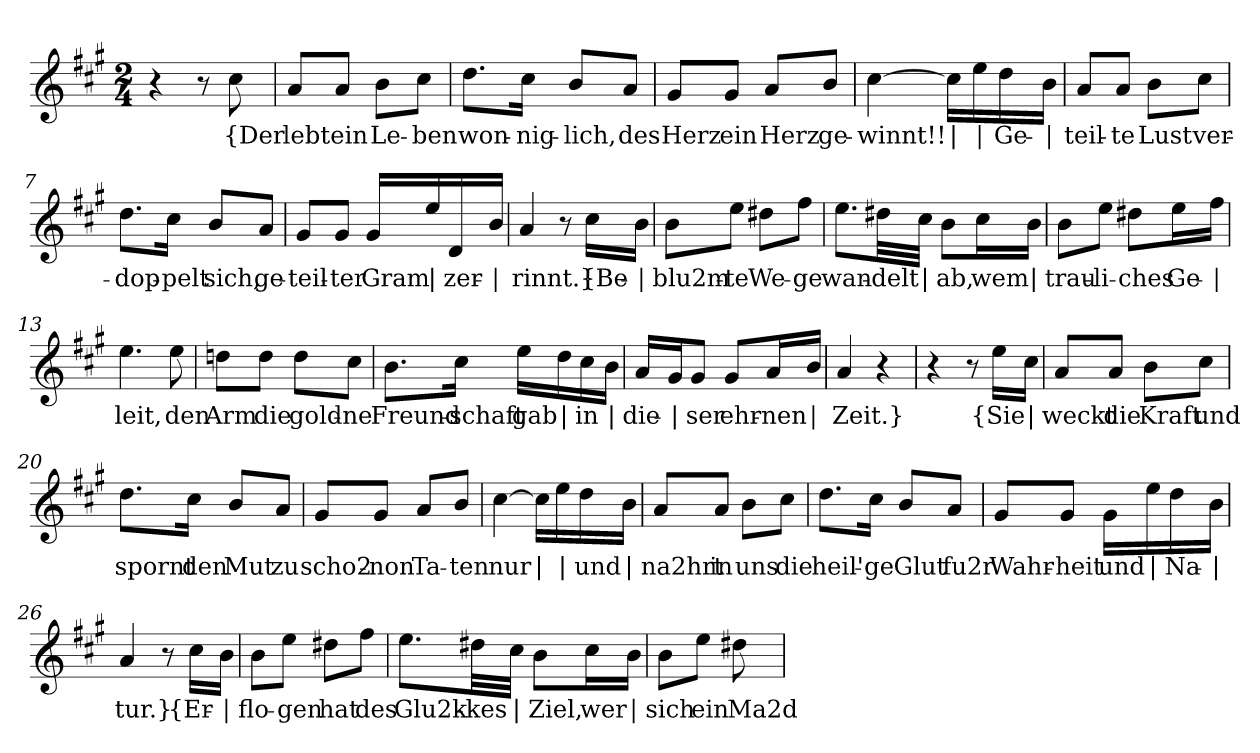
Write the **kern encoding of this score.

**kern	**text
*part1	*part1
*staff1	*staff1
*clefG2	*
*k[f#c#g#]	*
*M2/4	*
=1	=1
4r	.
8r	.
!	!LO:LY:b
8cc#\	{Der
=2	=2
!	!LO:LY:b
8a/L	lebt
!	!LO:LY:b
8a/J	ein
!	!LO:LY:b
8b\L	Le-
!	!LO:LY:b
8cc#\J	-ben
=3	=3
!	!LO:LY:b
8.dd\L	won-
!	!LO:LY:b
16cc#\Jk	-nig-
!	!LO:LY:b
8b/L	-lich,
!	!LO:LY:b
8a/J	des
=4	=4
!	!LO:LY:b
8g#/L	Herz
!	!LO:LY:b
8g#/J	ein
!	!LO:LY:b
8a/L	Herz
!	!LO:LY:b
8b/J	ge-
=5	=5
!	!LO:LY:b
[4cc#\	-winnt!!
!	!LO:LY:b
16cc#\LL]	|
!	!LO:LY:b
16ee\	|
!	!LO:LY:b
16dd\	Ge-
!	!LO:LY:b
16b\JJ	|
=6	=6
!	!LO:LY:b
8a/L	-teil-
!	!LO:LY:b
8a/J	-te
!	!LO:LY:b
8b\L	Lust
!	!LO:LY:b
8cc#\J	ver-
!!LO:LB:g=z
=7	=7
!	!LO:LY:b
8.dd\L	-dop-
!	!LO:LY:b
16cc#\Jk	-pelt
!	!LO:LY:b
8b/L	sich,
!	!LO:LY:b
8a/J	ge-
=8	=8
!	!LO:LY:b
8g#/L	-teil-
!	!LO:LY:b
8g#/J	-ter
!	!LO:LY:b
16g#/LL	Gram
!	!LO:LY:b
16ee/	|
!	!LO:LY:b
16d/	zer-
!	!LO:LY:b
16b/JJ	|
=9	=9
!	!LO:LY:b
4a/	-rinnt.}
8r	.
!	!LO:LY:b
16cc#\LL	{Be-
!	!LO:LY:b
16b\JJ	|
=10	=10
!	!LO:LY:b
8b\L	-blu2m-
!	!LO:LY:b
8ee\J	-te
!	!LO:LY:b
8dd#X\L	We-
!	!LO:LY:b
8ff#\J	-ge
=11	=11
!	!LO:LY:b
8.ee\L	wan-
!	!LO:LY:b
32dd#X\LL	-delt
!	!LO:LY:b
32cc#\JJJ	|
!	!LO:LY:b
8b\L	ab,
!	!LO:LY:b
16cc#\L	wem
!	!LO:LY:b
16b\JJ	|
!!LO:LB:g=z
=12	=12
!	!LO:LY:b
8b\L	trau-
!	!LO:LY:b
8ee\J	-li-
!	!LO:LY:b
8dd#X\L	-ches
!	!LO:LY:b
16ee\L	Ge-
!	!LO:LY:b
16ff#\JJ	|
=13	=13
!	!LO:LY:b
4.ee\	-leit,
!	!LO:LY:b
8ee\	den
=14	=14
!	!LO:LY:b
8ddn\L	Arm
!	!LO:LY:b
8dd\J	die
!	!LO:LY:b
8dd\L	gold-
!	!LO:LY:b
8cc#\J	-ne
=15	=15
!	!LO:LY:b
8.b\L	Freund-
!	!LO:LY:b
16cc#\Jk	-schaft
!	!LO:LY:b
16ee\LL	gab
!	!LO:LY:b
16dd\	|
!	!LO:LY:b
16cc#\	in
!	!LO:LY:b
16b\JJ	|
=16	=16
!	!LO:LY:b
16a/LL	die-
!	!LO:LY:b
16g#/J	|
!	!LO:LY:b
8g#/J	-ser
!	!LO:LY:b
8g#/L	ehr-
!	!LO:LY:b
16a/L	-nen
!	!LO:LY:b
16b/JJ	|
=17	=17
!	!LO:LY:b
4a/	Zeit.}
4r	.
!!LO:LB:g=z
=18	=18
4r	.
8r	.
!	!LO:LY:b
16ee\LL	{Sie
!	!LO:LY:b
16cc#\JJ	|
=19	=19
!	!LO:LY:b
8a/L	weckt
!	!LO:LY:b
8a/J	die
!	!LO:LY:b
8b\L	Kraft
!	!LO:LY:b
8cc#\J	und
=20	=20
!	!LO:LY:b
8.dd\L	spornt
!	!LO:LY:b
16cc#\Jk	den
!	!LO:LY:b
8b/L	Mut
!	!LO:LY:b
8a/J	zu
=21	=21
!	!LO:LY:b
8g#/L	scho2-
!	!LO:LY:b
8g#/J	-non
!	!LO:LY:b
8a/L	Ta-
!	!LO:LY:b
8b/J	-ten
=22	=22
!	!LO:LY:b
[4cc#\	nur
!	!LO:LY:b
16cc#\LL]	|
!	!LO:LY:b
16ee\	|
!	!LO:LY:b
16dd\	und
!	!LO:LY:b
16b\JJ	|
=23	=23
!	!LO:LY:b
8a/L	na2hrt
!	!LO:LY:b
8a/J	in
!	!LO:LY:b
8b\L	uns
!	!LO:LY:b
8cc#\J	die
!!LO:LB:g=z
=24	=24
!	!LO:LY:b
8.dd\L	heil'-
!	!LO:LY:b
16cc#\Jk	-ge
!	!LO:LY:b
8b/L	Glut
!	!LO:LY:b
8a/J	fu2r
=25	=25
!	!LO:LY:b
8g#/L	Wahr-
!	!LO:LY:b
8g#/J	-heit
!	!LO:LY:b
16g#\LL	und
!	!LO:LY:b
16ee\	|
!	!LO:LY:b
16dd\	Na-
!	!LO:LY:b
16b\JJ	|
=26	=26
!	!LO:LY:b
4a/	-tur.}
8r	.
!	!LO:LY:b
16cc#\LL	{Er-
!	!LO:LY:b
16b\JJ	|
=27	=27
!	!LO:LY:b
8b\L	-flo-
!	!LO:LY:b
8ee\J	-gen
!	!LO:LY:b
8dd#X\L	hat
!	!LO:LY:b
8ff#\J	des
=28	=28
!	!LO:LY:b
8.ee\L	Glu2k-
!	!LO:LY:b
32dd#X\LL	-kes
!	!LO:LY:b
32cc#\JJJ	|
!	!LO:LY:b
8b\L	Ziel,
!	!LO:LY:b
16cc#\L	wer
!	!LO:LY:b
16b\JJ	|
!!LO:LB:g=z
=29	=29
!	!LO:LY:b
8b\L	sich
!	!LO:LY:b
8ee\J	ein
!	!LO:LY:b
8dd#X\	Ma2d-
=	=
*-	*-
